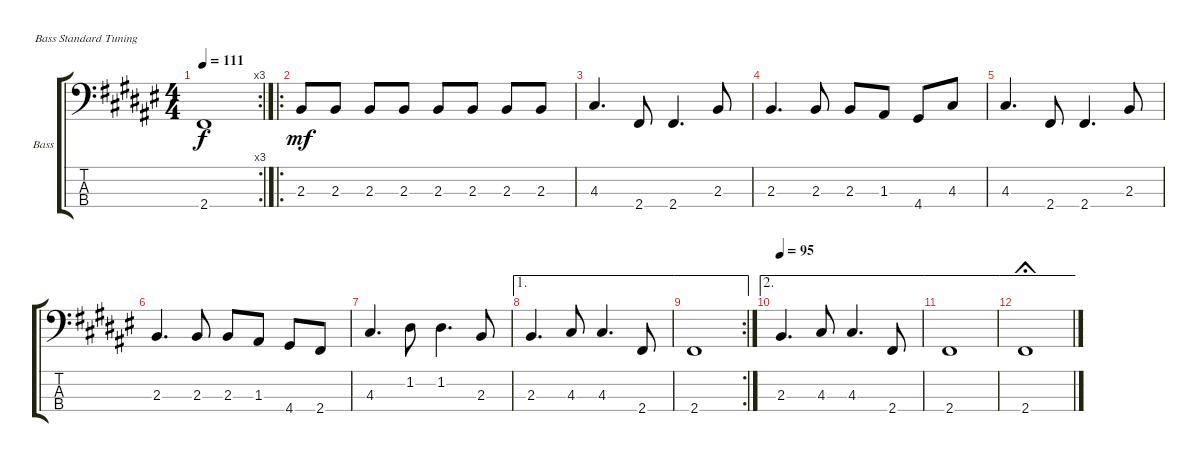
\bracketExtendMode groupsimilarinstruments
\useSystemSignSeparator
\multiTrackTrackNamePolicy allsystems
\firstSystemTrackNameOrientation horizontal
\otherSystemsTrackNameOrientation horizontal
\track ("Bass" "Bass") {instrument electricbassfinger}
\staff {score tabs}
\tuning (G2 D2 A1 E1)
\rc 3
\ts (4 4)
\tempo 111
\clef f4
\ks f#
2.4.1{dy f} |
\ro
2.3.8{dy mf} 2.3.8 2.3.8 2.3.8 2.3.8 2.3.8 2.3.8 2.3.8 |
4.3.4{d} 2.4.8 2.4.4{d} 2.3.8 |
2.3.4{d} 2.3.8 2.3.8 1.3.8 4.4.8 4.3.8 |
4.3.4{d} 2.4.8 2.4.4{d} 2.3.8 |
2.3.4{d} 2.3.8 2.3.8 1.3.8 4.4.8 2.4.8 |
4.3.4{d} 1.2.8 1.2.4{d} 2.3.8 |
\ae 1
2.3.4{d} 4.3.8 4.3.4{d} 2.4.8 |
\ae 1
\rc 2
2.4.1 |
\ae 2
\scale
0.690509
\tempo 95
2.3.4{d} 4.3.8 4.3.4{d} 2.4.8 |
\ae 2
\scale
0.191447 2.4.1 |
\ae 2
\scale
0.118943 2.4.1{fermata (short 0)}
